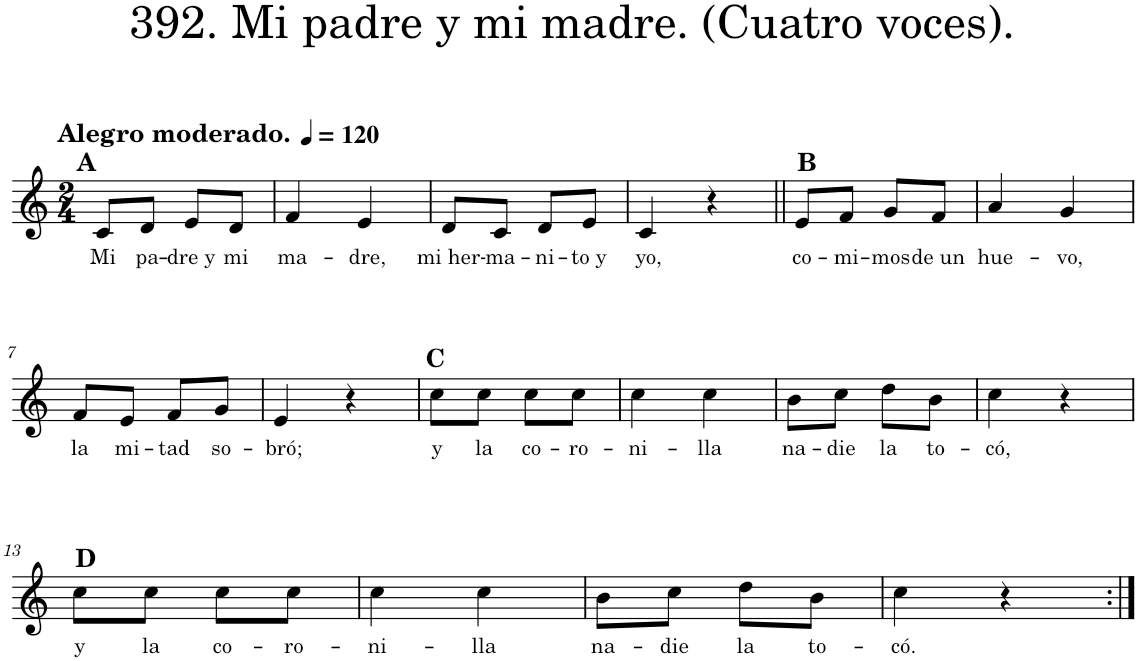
**kern	**text
*part1	*part1
*staff1	*staff1
*I"Piano	*
*I'Pno.	*
*clefG2	*
*k[]	*
*M2/4	*
*MM120	*
=1	=1
!LO:TX:a:B:t=Alegro moderado.	!
!LO:TX:a:B:t=A	!
!	!LO:LY:b
8c/L	Mi
!	!LO:LY:b
8d/J	pa-
!	!LO:LY:b
8e/L	-dre y
!	!LO:LY:b
8d/J	mi
=2	=2
!	!LO:LY:b
4f/	ma-
!	!LO:LY:b
4e/	-dre,
=3	=3
!	!LO:LY:b
8d/L	mi her-
!	!LO:LY:b
8c/J	-ma-
!	!LO:LY:b
8d/L	-ni-
!	!LO:LY:b
8e/J	-to y
=4	=4
!	!LO:LY:b
4c/	yo,
4r	.
=5||	=5||
!LO:TX:a:B:t=B	!
!	!LO:LY:b
8e/L	co-
!	!LO:LY:b
8f/J	-mi-
!	!LO:LY:b
8g/L	-mos
!	!LO:LY:b
8f/J	de un
=6	=6
!	!LO:LY:b
4a/	hue-
!	!LO:LY:b
4g/	-vo,
!!LO:LB:g=z
=7	=7
!	!LO:LY:b
8f/L	la
!	!LO:LY:b
8e/J	mi-
!	!LO:LY:b
8f/L	-tad
!	!LO:LY:b
8g/J	so-
=8	=8
!	!LO:LY:b
4e/	-bró;
4r	.
=9	=9
!LO:TX:a:B:t=C	!
!	!LO:LY:b
8cc\L	y
!	!LO:LY:b
8cc\J	la
!	!LO:LY:b
8cc\L	co-
!	!LO:LY:b
8cc\J	-ro-
=10	=10
!	!LO:LY:b
4cc\	-ni-
!	!LO:LY:b
4cc\	-lla
=11	=11
!	!LO:LY:b
8b\L	na-
!	!LO:LY:b
8cc\J	-die
!	!LO:LY:b
8dd\L	la
!	!LO:LY:b
8b\J	to-
=12	=12
!	!LO:LY:b
4cc\	-có,
4r	.
!!LO:LB:g=z
=13	=13
!LO:TX:a:B:t=D	!
!	!LO:LY:b
8cc\L	y
!	!LO:LY:b
8cc\J	la
!	!LO:LY:b
8cc\L	co-
!	!LO:LY:b
8cc\J	-ro-
=14	=14
!	!LO:LY:b
4cc\	-ni-
!	!LO:LY:b
4cc\	-lla
=15	=15
!	!LO:LY:b
8b\L	na-
!	!LO:LY:b
8cc\J	-die
!	!LO:LY:b
8dd\L	la
!	!LO:LY:b
8b\J	to-
=16	=16
!	!LO:LY:b
4cc\	-có.
4r	.
=:|!	=:|!
*-	*-
